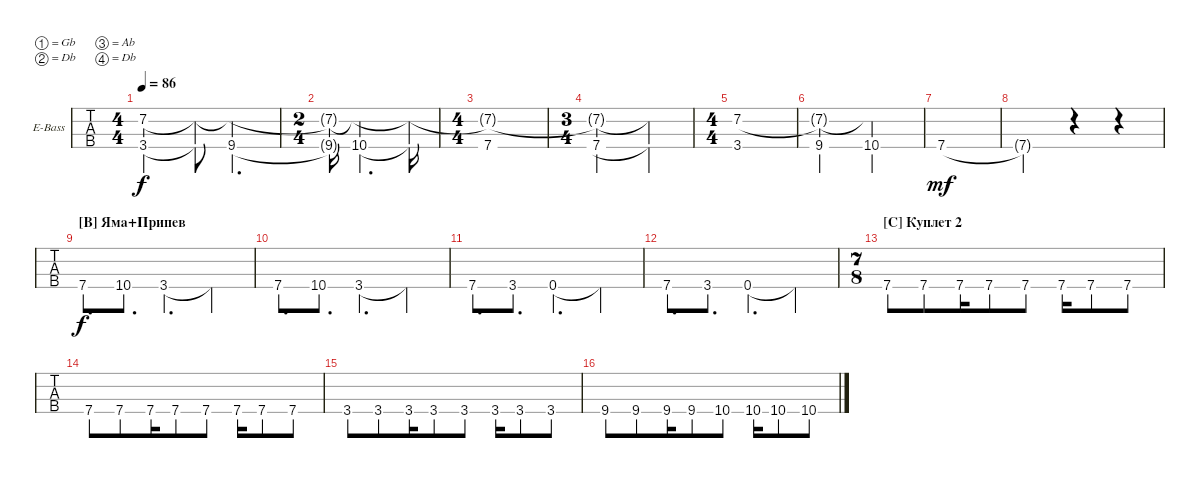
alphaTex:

\bracketExtendMode groupsimilarinstruments
\firstSystemTrackNameOrientation horizontal
\otherSystemsTrackNameOrientation horizontal
\track ("Äîðîæêà 3" "E-Bass") {instrument electricbassfinger}
\staff {tabs}
\tuning (Gb2 Db2 Ab1 Db1)
\ts (4 4)
\tempo 86
\clef f4
\ks c
(3.4{t} 7.2{t}).2{dy f} (3.4{t} 7.2{t}).8 (9.4 7.2{t}).4{d} |
\ts (2 4)
(9.4{t} 7.2{t}).16 (10.4 7.2{t}).4{d} (10.4{t} 7.2{t}).16 |
\ts (4 4)
(7.4 7.2{t}).1 |
\ts (3 4)
(7.4 7.2{t}).2 (7.4{t} 7.2{t}).4 |
\ts (4 4)
(3.4 7.2).1 |
(9.4 7.2{t}).2 (10.4 7.2{t}).2 |
7.4.1{dy mf} |
7.4{t}.2 r.4 r.4 |
\section ("B" "Яма+Припев")
7.4.8{d dy f} 10.4.8{d} 3.4.4{d} 3.4{t}.4 |
7.4.8{d} 10.4.8{d} 3.4.4{d} 3.4{t}.4 |
7.4.8{d} 3.4.8{d} 0.4.4{d} 0.4{t}.4 |
7.4.8{d} 3.4.8{d} 0.4.4{d} 0.4{t}.4 |
\ts (7 8)
\section ("C" "Куплет 2")
7.4.8 7.4.8 7.4.16 7.4.8 7.4.8 7.4.16 7.4.8 7.4.8 |
7.4.8 7.4.8 7.4.16 7.4.8 7.4.8 7.4.16 7.4.8 7.4.8 |
3.4.8 3.4.8 3.4.16 3.4.8 3.4.8 3.4.16 3.4.8 3.4.8 |
9.4.8 9.4.8 9.4.16 9.4.8 10.4.8 10.4.16 10.4.8 10.4.8
